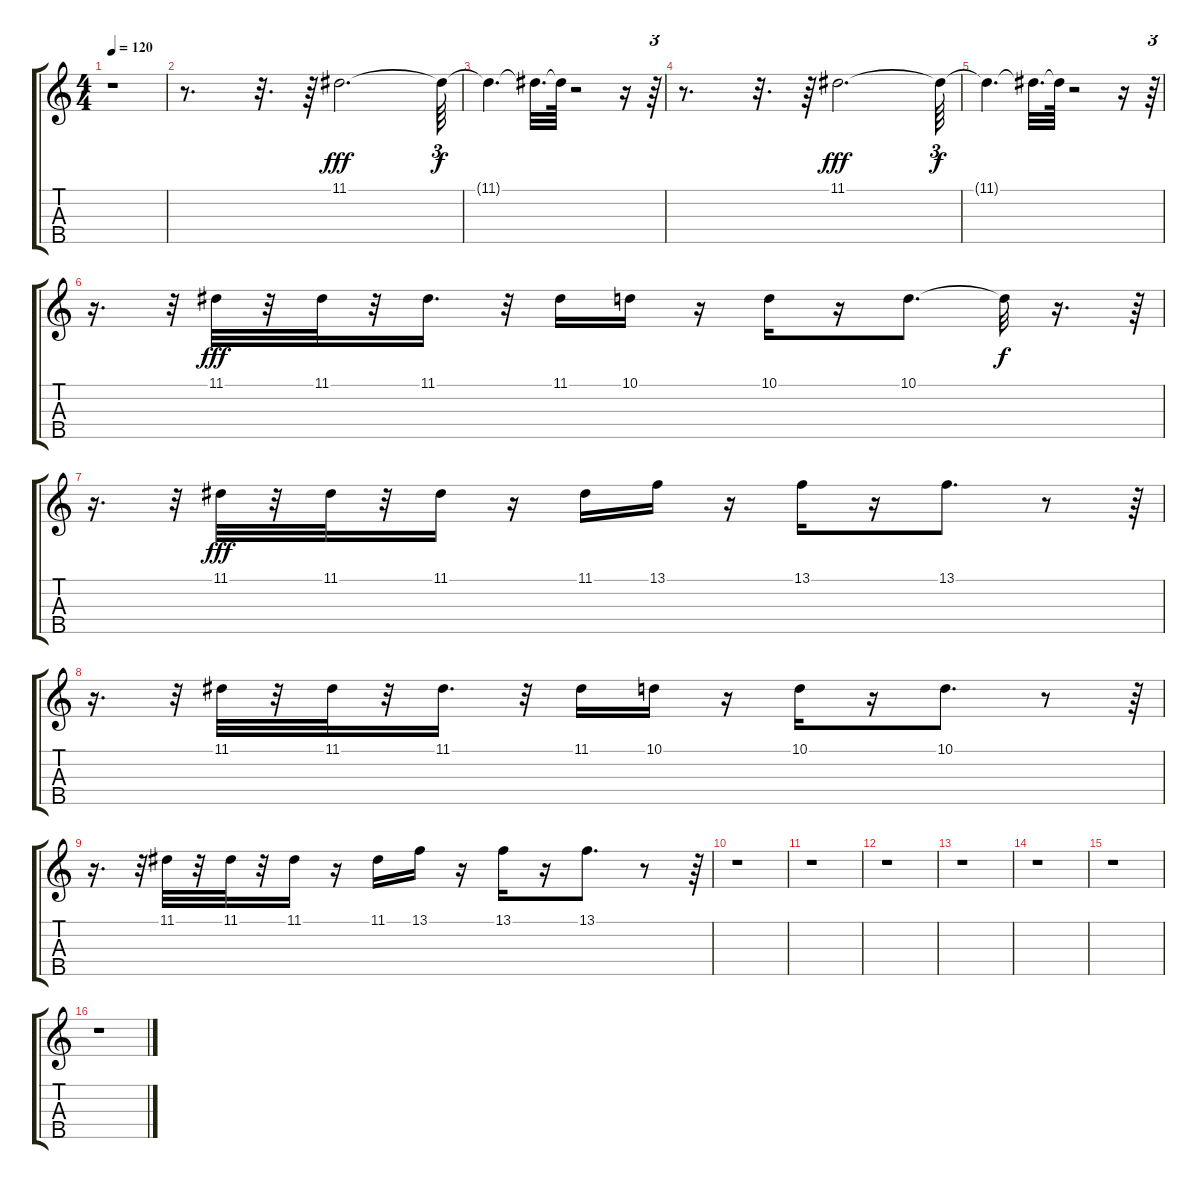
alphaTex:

\track "" {instrument tenorsax}
\staff {score tabs}
\tuning (E4 B3 G3 D3 A2) {hide}
\ts (4 4)
\tempo 120
\clef g2
\ks c
r.1{dy f} |
r.8{d} r.32{d} r.64 11.1.2{d dy fff} 11.1{t}.64{tu (3 2) dy f} |
11.1{t}.4{d} 11.1{t}.32{d} 11.1{t}.64 r.2 r.16 r.64{tu (3 2)} |
r.8{d} r.32{d} r.64 11.1.2{d dy fff} 11.1{t}.64{tu (3 2) dy f} |
11.1{t}.4{d} 11.1{t}.32{d} 11.1{t}.64 r.2 r.16 r.64{tu (3 2)} |
r.16{d} r.32{tu (3 2)} 11.1.32{dy fff} r.32 11.1.32 r.32 11.1.16{d} r.32 11.1.16 10.1.16 r.16 10.1.16 r.16 10.1.8{d} 10.1{t}.32{dy f} r.16{d} r.64{tu (3 2)} |
r.16{d} r.32{tu (3 2)} 11.1.32{dy fff} r.32 11.1.32 r.32 11.1.16 r.16 11.1.16 13.1.16 r.16 13.1.16 r.16 13.1.8{d} r.8 r.64{tu (3 2)} |
r.16{d} r.32{tu (3 2)} 11.1.32 r.32 11.1.32 r.32 11.1.16{d} r.32 11.1.16 10.1.16 r.16 10.1.16 r.16 10.1.8{d} r.8 r.64{tu (3 2)} |
r.16{d} r.32{tu (3 2)} 11.1.32 r.32 11.1.32 r.32 11.1.16 r.16 11.1.16 13.1.16 r.16 13.1.16 r.16 13.1.8{d} r.8 r.64{tu (3 2)} |
r.1 |
r.1 |
r.1 |
r.1 |
r.1 |
r.1 |
r.1
